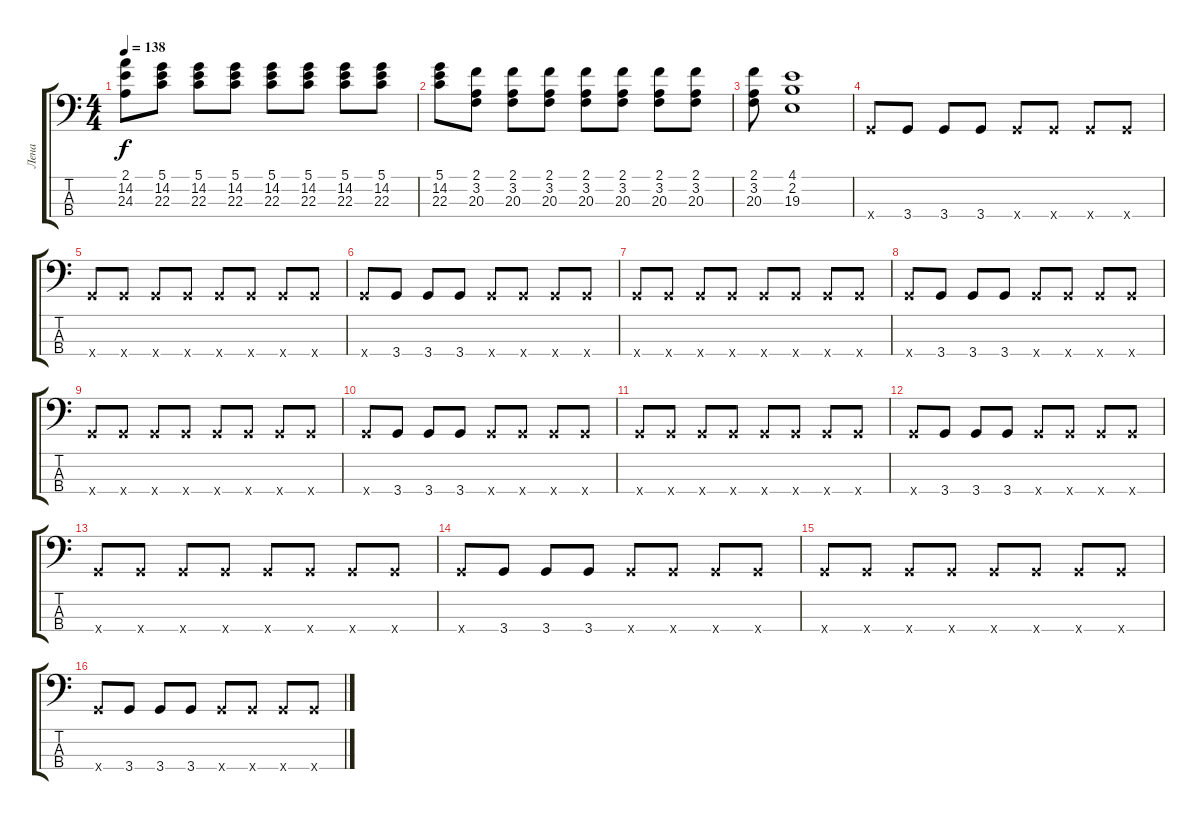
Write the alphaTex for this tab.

\track ("Лена" "Лена") {instrument electricbassfinger}
\staff {score tabs}
\tuning (G2 D2 A1 E1) {hide}
\ts (4 4)
\tempo 138
\clef f4
\ks c
(2.1 14.2 24.3).8{dy f} (5.1 14.2 22.3).8 (5.1 14.2 22.3).8 (5.1 14.2 22.3).8 (5.1 14.2 22.3).8 (5.1 14.2 22.3).8 (5.1 14.2 22.3).8 (5.1 14.2 22.3).8 |
(5.1 14.2 22.3).8 (2.1 3.2 20.3).8 (2.1 3.2 20.3).8 (2.1 3.2 20.3).8 (2.1 3.2 20.3).8 (2.1 3.2 20.3).8 (2.1 3.2 20.3).8 (2.1 3.2 20.3).8 |
(2.1 3.2 20.3).8 (4.1 2.2 19.3).1 |
3.4{x}.8 3.4.8 3.4.8 3.4.8 3.4{x}.8 3.4{x}.8 3.4{x}.8 3.4{x}.8 |
3.4{x}.8 3.4{x}.8 3.4{x}.8 3.4{x}.8 3.4{x}.8 3.4{x}.8 3.4{x}.8 3.4{x}.8 |
3.4{x}.8 3.4.8 3.4.8 3.4.8 3.4{x}.8 3.4{x}.8 3.4{x}.8 3.4{x}.8 |
3.4{x}.8 3.4{x}.8 3.4{x}.8 3.4{x}.8 3.4{x}.8 3.4{x}.8 3.4{x}.8 3.4{x}.8 |
3.4{x}.8 3.4.8 3.4.8 3.4.8 3.4{x}.8 3.4{x}.8 3.4{x}.8 3.4{x}.8 |
3.4{x}.8 3.4{x}.8 3.4{x}.8 3.4{x}.8 3.4{x}.8 3.4{x}.8 3.4{x}.8 3.4{x}.8 |
3.4{x}.8 3.4.8 3.4.8 3.4.8 3.4{x}.8 3.4{x}.8 3.4{x}.8 3.4{x}.8 |
3.4{x}.8 3.4{x}.8 3.4{x}.8 3.4{x}.8 3.4{x}.8 3.4{x}.8 3.4{x}.8 3.4{x}.8 |
3.4{x}.8 3.4.8 3.4.8 3.4.8 3.4{x}.8 3.4{x}.8 3.4{x}.8 3.4{x}.8 |
3.4{x}.8 3.4{x}.8 3.4{x}.8 3.4{x}.8 3.4{x}.8 3.4{x}.8 3.4{x}.8 3.4{x}.8 |
3.4{x}.8 3.4.8 3.4.8 3.4.8 3.4{x}.8 3.4{x}.8 3.4{x}.8 3.4{x}.8 |
3.4{x}.8 3.4{x}.8 3.4{x}.8 3.4{x}.8 3.4{x}.8 3.4{x}.8 3.4{x}.8 3.4{x}.8 |
3.4{x}.8 3.4.8 3.4.8 3.4.8 3.4{x}.8 3.4{x}.8 3.4{x}.8 3.4{x}.8
